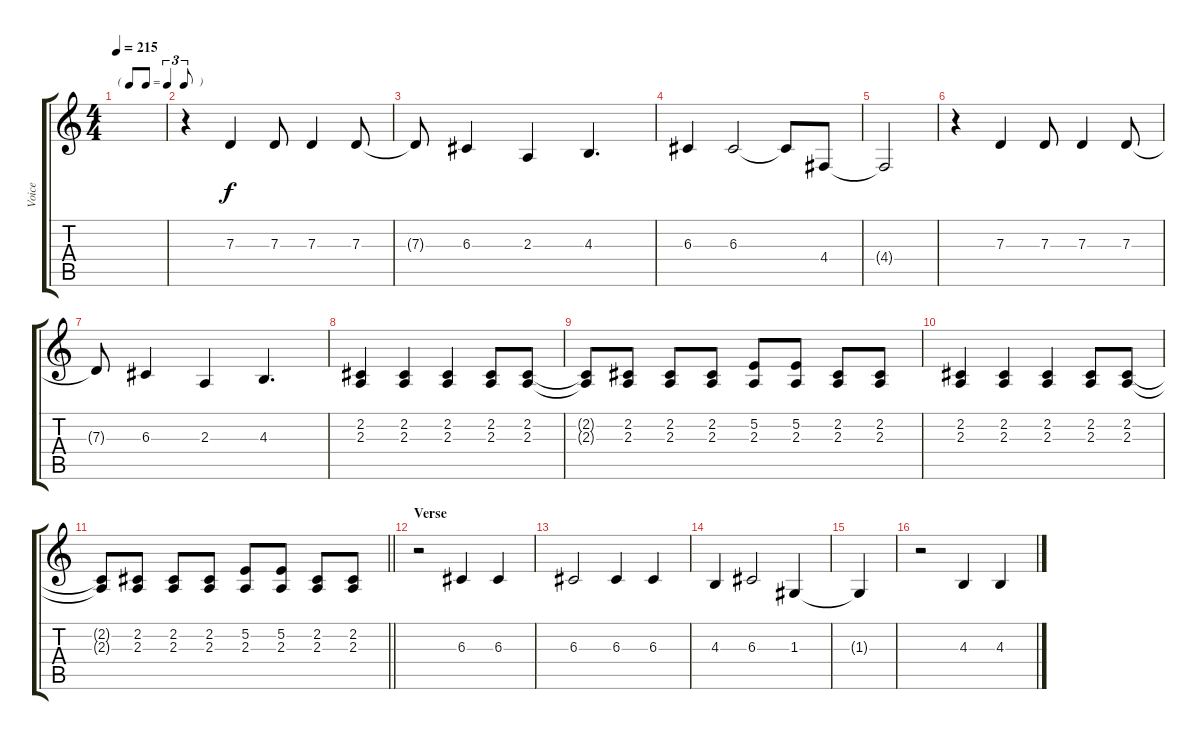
\track ("Voice" "Voice") {instrument lead6voice}
\staff {score tabs}
\tuning (E4 B3 G3 D3 A2 E2) {hide}
\ts (4 4)
\tf triplet8th
\tempo 215
\clef g2
\ks c
|
r.4 7.3.4 7.3.8 7.3.4 7.3.8 |
7.3{t}.8 6.3.4 2.3.4 4.3.4{d} |
6.3.4 6.3.2 6.3{t}.8 4.4.8 |
4.4{t}.2 |
r.4 7.3.4 7.3.8 7.3.4 7.3.8 |
7.3{t}.8 6.3.4 2.3.4 4.3.4{d} |
(2.2 2.3).4 (2.2 2.3).4 (2.2 2.3).4 (2.2 2.3).8 (2.2 2.3).8 |
(2.2{t} 2.3{t}).8 (2.2 2.3).8 (2.2 2.3).8 (2.2 2.3).8 (5.2 2.3).8 (5.2 2.3).8 (2.2 2.3).8 (2.2 2.3).8 |
(2.2 2.3).4 (2.2 2.3).4 (2.2 2.3).4 (2.2 2.3).8 (2.2 2.3).8 |
\barLineRight lightlight
(2.2{t} 2.3{t}).8 (2.2 2.3).8 (2.2 2.3).8 (2.2 2.3).8 (5.2 2.3).8 (5.2 2.3).8 (2.2 2.3).8 (2.2 2.3).8 |
\section ("" "Verse")
r.2 6.3.4 6.3.4 |
6.3.2 6.3.4 6.3.4 |
4.3.4 6.3.2 1.3.4 |
1.3{t}.4 |
r.2 4.3.4 4.3.4
